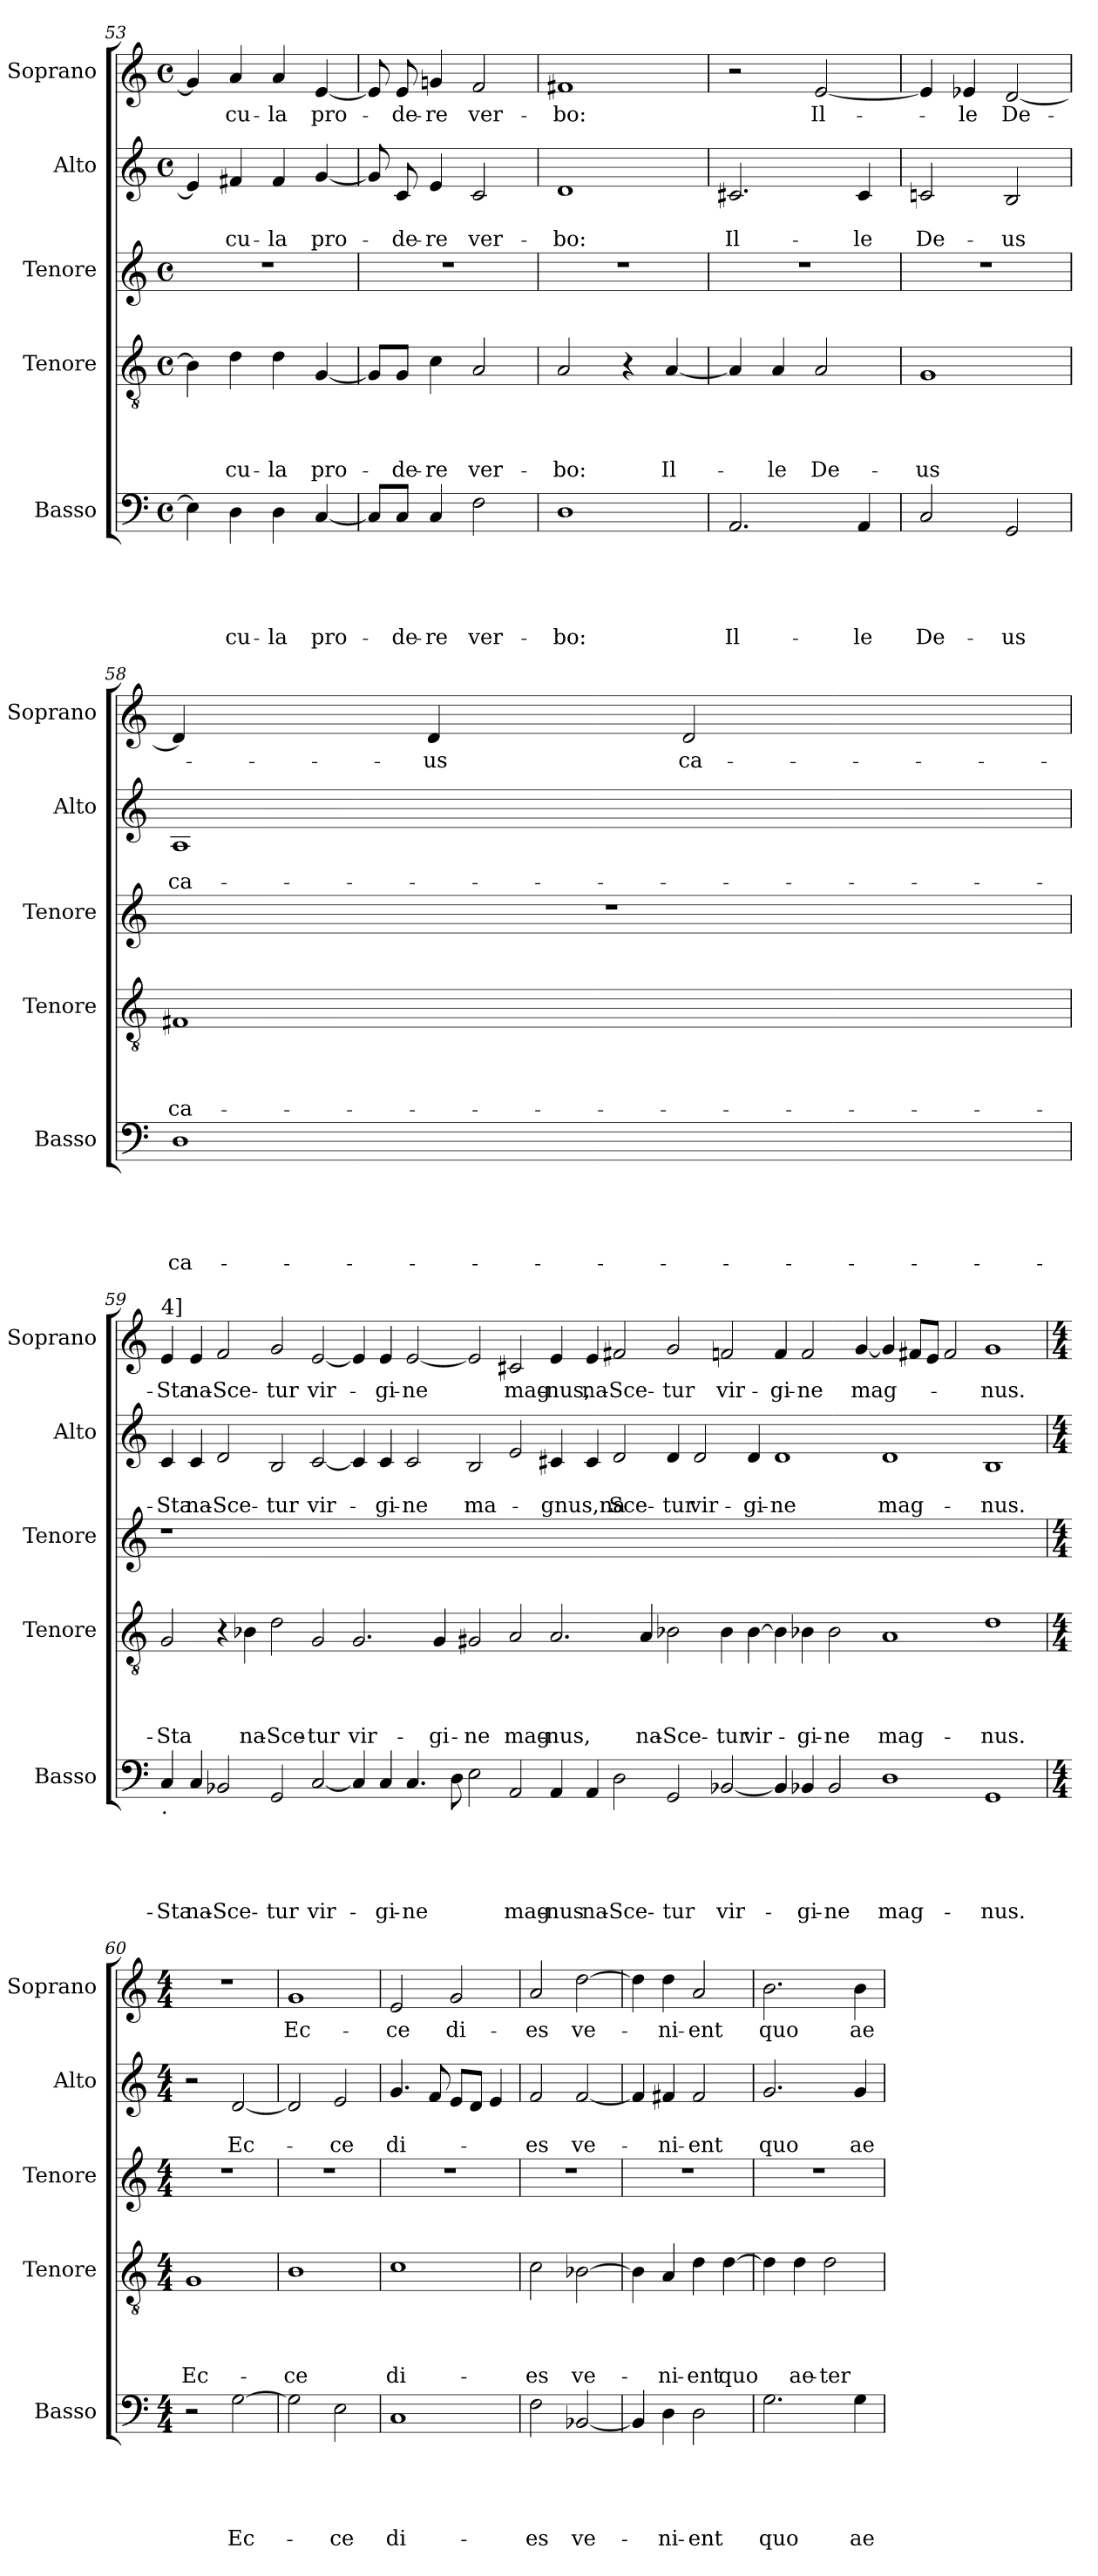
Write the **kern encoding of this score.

**kern	**text	**text	**text	**text	**text	**kern	**text	**text	**text	**text	**kern	**kern	**text	**text	**kern	**text
*part5	*part5	*part5	*part5	*part5	*part5	*part4	*part4	*part4	*part4	*part4	*part3	*part2	*part2	*part2	*part1	*part1
*staff5	*staff5	*staff5	*staff5	*staff5	*staff5	*staff4	*staff4	*staff4	*staff4	*staff4	*staff3	*staff2	*staff2	*staff2	*staff1	*staff1
*I"Basso	*	*	*	*	*	*I"Tenore	*	*	*	*	*I"Tenore	*I"Alto	*	*	*I"Soprano	*
*I'Basso	*	*	*	*	*	*I'Tenore	*	*	*	*	*I'Tenore	*I'Alto	*	*	*I'Soprano	*
*clefF4	*	*	*	*	*	*clefGv2	*	*	*	*	*clefG2	*clefG2	*	*	*clefG2	*
*k[]	*	*	*	*	*	*k[]	*	*	*	*	*k[]	*k[]	*	*	*k[]	*
*C:	*	*	*	*	*	*C:	*	*	*	*	*C:	*C:	*	*	*C:	*
*M4/4	*	*	*	*	*	*M4/4	*	*	*	*	*M4/4	*M4/4	*	*	*M4/4	*
*met(c)	*	*	*	*	*	*met(c)	*	*	*	*	*met(c)	*met(c)	*	*	*met(c)	*
=53	=53	=53	=53	=53	=53	=53	=53	=53	=53	=53	=53	=53	=53	=53	=53	=53
4E\]	.	.	.	.	.	4B\]	.	.	.	.	1r	4e/]	.	.	4g#/]	.
!	!	!	!	!	!LO:LY:b	!	!	!	!	!LO:LY:b	!	!	!	!LO:LY:b	!	!LO:LY:b
4D\	.	.	.	.	-cu-	4d\	.	.	.	-cu-	.	4f#X/	.	-cu-	4a/	-cu-
!	!	!	!	!	!LO:LY:b	!	!	!	!	!LO:LY:b	!	!	!	!LO:LY:b	!	!LO:LY:b
4D\	.	.	.	.	-la	4d\	.	.	.	-la	.	4f#/	.	-la	4a/	-la
!	!	!	!	!	!LO:LY:b	!	!	!	!	!LO:LY:b	!	!	!	!LO:LY:b	!	!LO:LY:b
[<4C/	.	.	.	.	pro-	[<4G/	.	.	.	pro-	.	[<4g/	.	pro-	[<4e/	pro-
=54	=54	=54	=54	=54	=54	=54	=54	=54	=54	=54	=54	=54	=54	=54	=54	=54
8C/L]	.	.	.	.	.	8G/L]	.	.	.	.	1r	8g/]	.	.	8e/]	.
!	!	!	!	!	!LO:LY:b	!	!	!	!	!LO:LY:b	!	!	!	!LO:LY:b	!	!LO:LY:b
8C/J	.	.	.	.	-de-	8G/J	.	.	.	-de-	.	8c/	.	-de-	8e/	-de-
!	!	!	!	!	!LO:LY:b	!	!	!	!	!LO:LY:b	!	!	!	!LO:LY:b	!	!LO:LY:b
4C/	.	.	.	.	-re	4c\	.	.	.	-re	.	4e/	.	-re	4gn/	-re
!	!	!	!	!	!LO:LY:b	!	!	!	!	!LO:LY:b	!	!	!	!LO:LY:b	!	!LO:LY:b
2F\	.	.	.	.	ver-	2A/	.	.	.	ver-	.	2c/	.	ver-	2f/	ver-
=55	=55	=55	=55	=55	=55	=55	=55	=55	=55	=55	=55	=55	=55	=55	=55	=55
!	!	!	!	!	!LO:LY:b	!	!	!	!	!LO:LY:b	!	!	!	!LO:LY:b	!	!LO:LY:b
1D	.	.	.	.	-bo:	2A/	.	.	.	-bo:	1r	1d	.	-bo:	1f#X	-bo:
.	.	.	.	.	.	4r	.	.	.	.	.	.	.	.	.	.
!	!	!	!	!	!	!	!	!	!	!LO:LY:b	!	!	!	!	!	!
.	.	.	.	.	.	[<4A/	.	.	.	Il-	.	.	.	.	.	.
=56	=56	=56	=56	=56	=56	=56	=56	=56	=56	=56	=56	=56	=56	=56	=56	=56
!	!	!	!	!	!LO:LY:b	!	!	!	!	!	!	!	!	!LO:LY:b	!	!
2.AA/	.	.	.	.	Il-	4A/]	.	.	.	.	1r	2.c#X/	.	Il-	2r	.
!	!	!	!	!	!	!	!	!	!	!LO:LY:b	!	!	!	!	!	!
.	.	.	.	.	.	4A/	.	.	.	-le	.	.	.	.	.	.
!	!	!	!	!	!	!	!	!	!	!LO:LY:b	!	!	!	!	!	!LO:LY:b
.	.	.	.	.	.	2A/	.	.	.	De-	.	.	.	.	[<2e/	Il-
!	!	!	!	!	!LO:LY:b	!	!	!	!	!	!	!	!	!LO:LY:b	!	!
4AA/	.	.	.	.	-le	.	.	.	.	.	.	4c#/	.	-le	.	.
=57	=57	=57	=57	=57	=57	=57	=57	=57	=57	=57	=57	=57	=57	=57	=57	=57
!	!	!	!	!	!LO:LY:b	!	!	!	!	!LO:LY:b	!	!	!	!LO:LY:b	!	!
2C/	.	.	.	.	De-	1G	.	.	.	-us	1r	2cn/	.	De-	4e/]	.
!	!	!	!	!	!	!	!	!	!	!	!	!	!	!	!	!LO:LY:b
.	.	.	.	.	.	.	.	.	.	.	.	.	.	.	4e-X/	-le
!	!	!	!	!	!LO:LY:b	!	!	!	!	!	!	!	!	!LO:LY:b	!	!LO:LY:b
2GG/	.	.	.	.	-us	.	.	.	.	.	.	2B/	.	-us	[<2d/	De-
=58	=58	=58	=58	=58	=58	=58	=58	=58	=58	=58	=58	=58	=58	=58	=58	=58
!	!	!	!	!	!LO:LY:b	!	!	!	!	!LO:LY:b	!	!	!	!LO:LY:b	!	!
1D	.	.	.	.	ca-	1F#X	.	.	.	ca-	1r	1A	.	ca-	4d/]	.
!	!	!	!	!	!	!	!	!	!	!	!	!	!	!	!	!LO:LY:b
.	.	.	.	.	.	.	.	.	.	.	.	.	.	.	4d/	-us
!	!	!	!	!	!	!	!	!	!	!	!	!	!	!	!	!LO:LY:b
.	.	.	.	.	.	.	.	.	.	.	.	.	.	.	2d/	ca-
!!LO:PB:g=z
=59	=59	=59	=59	=59	=59	=59	=59	=59	=59	=59	=59	=59	=59	=59	=59	=59
!	!	!	!	!	!	!	!	!	!	!	!	!	!	!	!LO:TX:a:t=4]	!
!LO:TX:b:t=.	!	!	!	!	!	!	!	!	!	!	!	!	!	!	!	!
!	!	!	!	!	!LO:LY:b	!	!	!	!	!LO:LY:b	!	!	!	!LO:LY:b	!	!LO:LY:b
4C/	.	.	.	.	-Sta	2G/	.	.	.	-Sta	1r	4c/	.	-Sta	4e/	-Sta
!	!	!	!	!	!LO:LY:b	!	!	!	!	!	!	!	!	!LO:LY:b	!	!LO:LY:b
4C/	.	.	.	.	na-	.	.	.	.	.	.	4c/	.	na-	4e/	na-
!	!	!	!	!	!LO:LY:b	!	!	!	!	!	!	!	!	!LO:LY:b	!	!LO:LY:b
2BB-X/	.	.	.	.	-Sce-	4r	.	.	.	.	.	2d/	.	-Sce-	2f/	-Sce-
!	!	!	!	!	!	!	!	!	!	!LO:LY:b	!	!	!	!	!	!
.	.	.	.	.	.	4B-X\	.	.	.	na-	.	.	.	.	.	.
!	!	!	!	!	!LO:LY:b	!	!	!	!	!LO:LY:b	!	!	!	!LO:LY:b	!	!LO:LY:b
2GG/	.	.	.	.	-tur	2d\	.	.	.	-Sce-	000ryy	2B/	.	-tur	2g/	-tur
!	!	!	!	!	!LO:LY:b	!	!	!	!	!LO:LY:b	!	!	!	!LO:LY:b	!	!LO:LY:b
[<2C/	.	.	.	.	vir-	2G/	.	.	.	-tur	.	[<2c/	.	vir-	[<2e/	vir-
!	!	!	!	!	!	!	!	!	!	!LO:LY:b	!	!	!	!	!	!
4C/]	.	.	.	.	.	2.G/	.	.	.	vir-	.	4c/]	.	.	4e/]	.
!	!	!	!	!	!LO:LY:b	!	!	!	!	!	!	!	!	!LO:LY:b	!	!LO:LY:b
4C/	.	.	.	.	-gi-	.	.	.	.	.	.	4c/	.	-gi-	4e/	-gi-
!	!	!	!	!	!LO:LY:b	!	!	!	!	!	!	!	!	!LO:LY:b	!	!LO:LY:b
4.C/	.	.	.	.	-ne	.	.	.	.	.	.	2c/	.	-ne	[<2e/	-ne
!	!	!	!	!	!	!	!	!	!	!LO:LY:b	!	!	!	!	!	!
.	.	.	.	.	.	4G/	.	.	.	-gi-	.	.	.	.	.	.
8D\	.	.	.	.	.	.	.	.	.	.	.	.	.	.	.	.
!	!	!	!	!	!	!	!	!	!	!LO:LY:b	!	!	!	!LO:LY:b	!	!
2E\	.	.	.	.	.	2G#X/	.	.	.	-ne	.	2B/	.	ma-	2e/]	.
!	!	!	!	!	!LO:LY:b	!	!	!	!	!LO:LY:b	!	!	!	!	!	!LO:LY:b
2AA/	.	.	.	.	mag-	2A/	.	.	.	mag-	.	2e/	.	.	2c#X/	mag-
!	!	!	!	!	!LO:LY:b	!	!	!	!	!LO:LY:b	!	!	!	!LO:LY:b	!	!LO:LY:b
4AA/	.	.	.	.	-nus	2.A/	.	.	.	-nus,	.	4c#X/	.	-gnus,na-	4e/	-nus,
!	!	!	!	!	!LO:LY:b	!	!	!	!	!	!	!	!	!	!	!LO:LY:b
4AA/	.	.	.	.	na-	.	.	.	.	.	.	4c#/	.	.	4e/	na-
!	!	!	!	!	!LO:LY:b	!	!	!	!	!	!	!	!	!LO:LY:b	!	!LO:LY:b
2D\	.	.	.	.	-Sce-	.	.	.	.	.	.	2d/	.	-Sce-	2f#X/	-Sce-
!	!	!	!	!	!	!	!	!	!	!LO:LY:b	!	!	!	!	!	!
.	.	.	.	.	.	4A/	.	.	.	na-	.	.	.	.	.	.
!	!	!	!	!	!LO:LY:b	!	!	!	!	!LO:LY:b	!	!	!	!LO:LY:b	!	!LO:LY:b
2GG/	.	.	.	.	-tur	2B-X\	.	.	.	-Sce-	.	4d/	.	-tur	2g/	-tur
!	!	!	!	!	!	!	!	!	!	!	!	!	!	!LO:LY:b	!	!
.	.	.	.	.	.	.	.	.	.	.	.	2d/	.	vir-	.	.
!	!	!	!	!	!LO:LY:b	!	!	!	!	!LO:LY:b	!	!	!	!	!	!LO:LY:b
[<2BB-X/	.	.	.	.	vir-	4B-\	.	.	.	-tur	.	.	.	.	2fn/	vir-
!	!	!	!	!	!	!	!	!	!	!LO:LY:b	!	!	!	!LO:LY:b	!	!
.	.	.	.	.	.	[>4B-\	.	.	.	vir-	.	4d/	.	-gi-	.	.
!	!	!	!	!	!	!	!	!	!	!	!	!	!	!LO:LY:b	!	!LO:LY:b
4BB-/]	.	.	.	.	.	4B-\]	.	.	.	.	.	1d	.	-ne	4f/	-gi-
!	!	!	!	!	!LO:LY:b	!	!	!	!	!LO:LY:b	!	!	!	!	!	!LO:LY:b
4BB-X/	.	.	.	.	-gi-	4B-X\	.	.	.	-gi-	.	.	.	.	2f/	-ne
!	!	!	!	!	!LO:LY:b	!	!	!	!	!LO:LY:b	!	!	!	!	!	!
2BB-/	.	.	.	.	-ne	2B-\	.	.	.	-ne	.	.	.	.	.	.
!	!	!	!	!	!	!	!	!	!	!	!	!	!	!	!	!LO:LY:b
.	.	.	.	.	.	.	.	.	.	.	.	.	.	.	[<4g/	mag-
!	!	!	!	!	!LO:LY:b	!	!	!	!	!LO:LY:b	!	!	!	!LO:LY:b	!	!
1D	.	.	.	.	mag-	1A	.	.	.	mag-	.	1d	.	mag-	4g/]	.
.	.	.	.	.	.	.	.	.	.	.	.	.	.	.	8f#X/L	.
.	.	.	.	.	.	.	.	.	.	.	.	.	.	.	8e/J	.
.	.	.	.	.	.	.	.	.	.	.	.	.	.	.	2f#/	.
!	!	!	!	!	!LO:LY:b	!	!	!	!	!LO:LY:b	!	!	!	!LO:LY:b	!	!LO:LY:b
1GG	.	.	.	.	-nus.	1d	.	.	.	-nus.	.	1B	.	-nus.	1g	-nus.
!!LO:LB:g=z
=60!	=60!	=60!	=60!	=60!	=60!	=60!	=60!	=60!	=60!	=60!	=60!	=60!	=60!	=60!	=60!	=60!
*M4/4	*	*	*	*	*	*M4/4	*	*	*	*	*M4/4	*M4/4	*	*	*M4/4	*
!	!	!	!	!	!	!	!	!	!	!LO:LY:b	!	!	!	!	!	!
2r	.	.	.	.	.	1G	.	.	.	Ec-	1r	2r	.	.	1r	.
!	!	!	!	!	!LO:LY:b	!	!	!	!	!	!	!	!	!LO:LY:b	!	!
[>2G\	.	.	.	.	Ec-	.	.	.	.	.	.	[<2d/	.	Ec-	.	.
=61	=61	=61	=61	=61	=61	=61	=61	=61	=61	=61	=61	=61	=61	=61	=61	=61
!	!	!	!	!	!	!	!	!	!	!LO:LY:b	!	!	!	!	!	!LO:LY:b
2G\]	.	.	.	.	.	1B	.	.	.	-ce	1r	2d/]	.	.	1g	Ec-
!	!	!	!	!	!LO:LY:b	!	!	!	!	!	!	!	!	!LO:LY:b	!	!
2E\	.	.	.	.	-ce	.	.	.	.	.	.	2e/	.	-ce	.	.
=62	=62	=62	=62	=62	=62	=62	=62	=62	=62	=62	=62	=62	=62	=62	=62	=62
!	!	!	!	!	!LO:LY:b	!	!	!	!	!LO:LY:b	!	!	!	!LO:LY:b	!	!LO:LY:b
1C	.	.	.	.	di-	1c	.	.	.	di-	1r	4.g/	.	di-	2e/	-ce
.	.	.	.	.	.	.	.	.	.	.	.	8f/	.	.	.	.
!	!	!	!	!	!	!	!	!	!	!	!	!	!	!	!	!LO:LY:b
.	.	.	.	.	.	.	.	.	.	.	.	8e/L	.	.	2g/	di-
.	.	.	.	.	.	.	.	.	.	.	.	8d/J	.	.	.	.
.	.	.	.	.	.	.	.	.	.	.	.	4e/	.	.	.	.
=63	=63	=63	=63	=63	=63	=63	=63	=63	=63	=63	=63	=63	=63	=63	=63	=63
!	!	!	!	!	!LO:LY:b	!	!	!	!	!LO:LY:b	!	!	!	!LO:LY:b	!	!LO:LY:b
2F\	.	.	.	.	-es	2c\	.	.	.	-es	1r	2f/	.	-es	2a/	-es
!	!	!	!	!	!LO:LY:b	!	!	!	!	!LO:LY:b	!	!	!	!LO:LY:b	!	!LO:LY:b
[<2BB-X/	.	.	.	.	ve-	[>2B-X\	.	.	.	ve-	.	[<2f/	.	ve-	[>2dd\	ve-
=64	=64	=64	=64	=64	=64	=64	=64	=64	=64	=64	=64	=64	=64	=64	=64	=64
4BB-/]	.	.	.	.	.	4B-\]	.	.	.	.	1r	4f/]	.	.	4dd\]	.
!	!	!	!	!	!LO:LY:b	!	!	!	!	!LO:LY:b	!	!	!	!LO:LY:b	!	!LO:LY:b
4D\	.	.	.	.	-ni-	4A/	.	.	.	-ni-	.	4f#X/	.	-ni-	4dd\	-ni-
!	!	!	!	!	!LO:LY:b	!	!	!	!	!LO:LY:b	!	!	!	!LO:LY:b	!	!LO:LY:b
2D\	.	.	.	.	-ent	4d\	.	.	.	-ent	.	2f#/	.	-ent	2a/	-ent
!	!	!	!	!	!	!	!	!	!	!LO:LY:b	!	!	!	!	!	!
.	.	.	.	.	.	[>4d\	.	.	.	quo	.	.	.	.	.	.
=65	=65	=65	=65	=65	=65	=65	=65	=65	=65	=65	=65	=65	=65	=65	=65	=65
!	!	!	!	!	!LO:LY:b	!	!	!	!	!	!	!	!	!LO:LY:b	!	!LO:LY:b
2.G\	.	.	.	.	quo	4d\]	.	.	.	.	1r	2.g/	.	quo	2.b\	quo
!	!	!	!	!	!	!	!	!	!	!LO:LY:b	!	!	!	!	!	!
.	.	.	.	.	.	4d\	.	.	.	ae-	.	.	.	.	.	.
!	!	!	!	!	!	!	!	!	!	!LO:LY:b	!	!	!	!	!	!
.	.	.	.	.	.	2d\	.	.	.	-ter-	.	.	.	.	.	.
!	!	!	!	!	!LO:LY:b	!	!	!	!	!	!	!	!	!LO:LY:b	!	!LO:LY:b
4G\	.	.	.	.	ae-	.	.	.	.	.	.	4g/	.	ae-	4b\	ae-
=	=	=	=	=	=	=	=	=	=	=	=	=	=	=	=	=
*-	*-	*-	*-	*-	*-	*-	*-	*-	*-	*-	*-	*-	*-	*-	*-	*-
